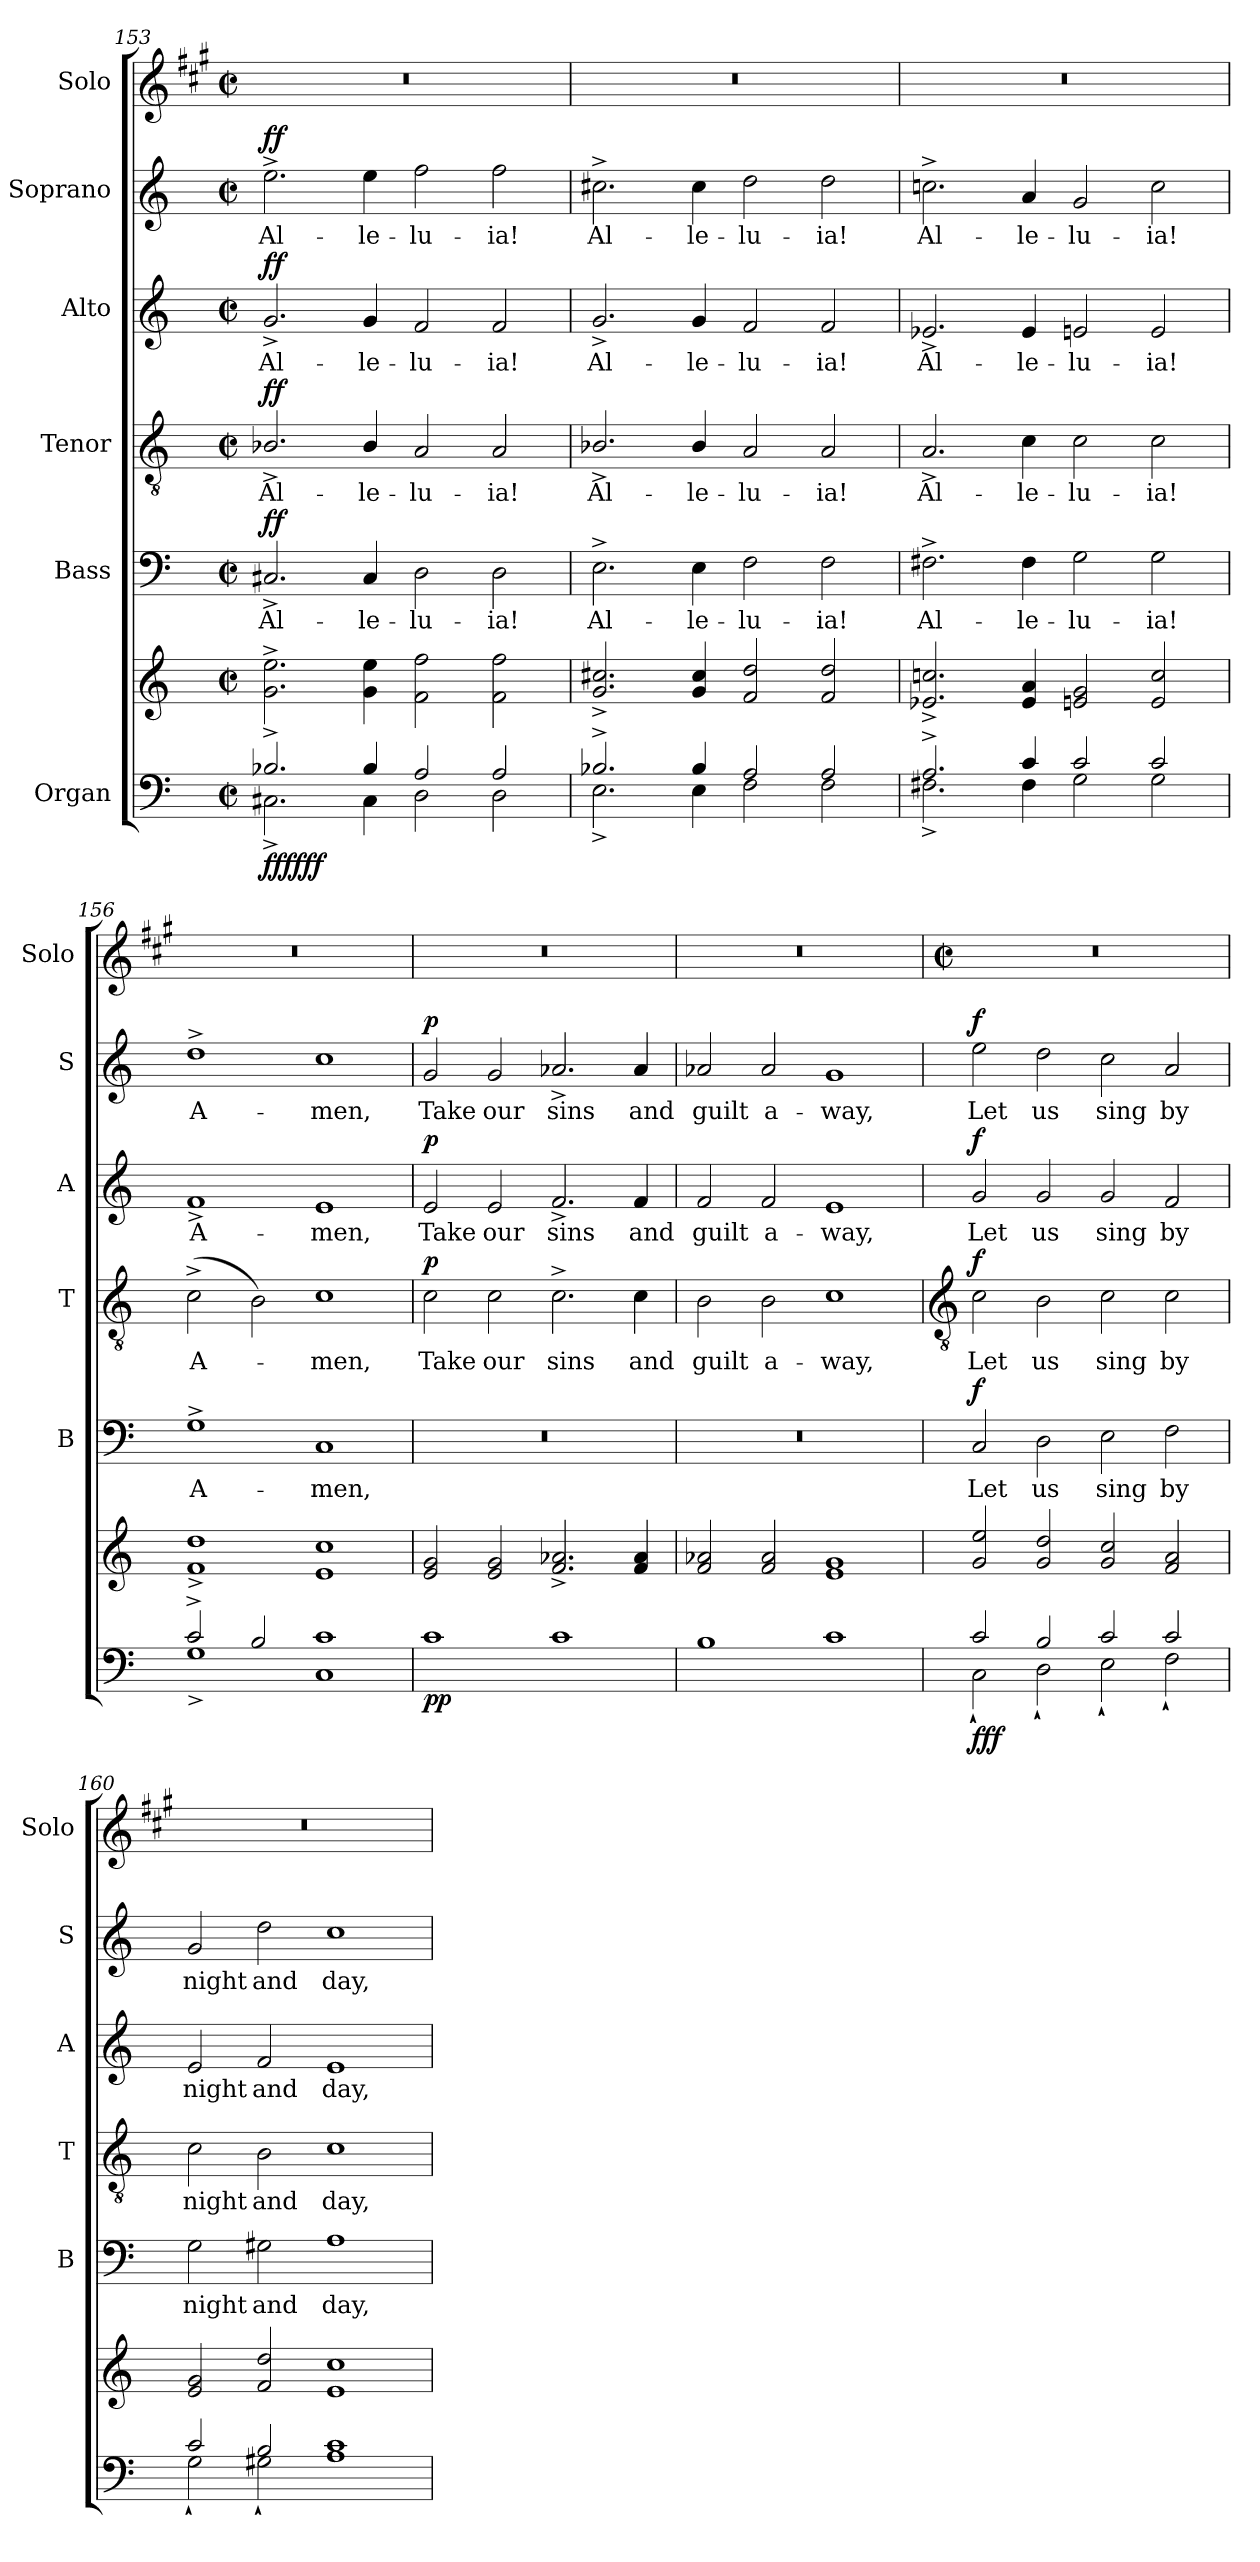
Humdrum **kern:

**kern	**kern	**dynam	**kern	**text	**dynam	**kern	**text	**dynam	**kern	**text	**dynam	**kern	**text	**dynam	**kern
*part6	*part6	*part6	*part5	*part5	*part5	*part4	*part4	*part4	*part3	*part3	*part3	*part2	*part2	*part2	*part1
*staff7	*staff6	*staff6/7	*staff5	*staff5	*staff5	*staff4	*staff4	*staff4	*staff3	*staff3	*staff3	*staff2	*staff2	*staff2	*staff1
*I"Organ	*	*	*I"Bass	*	*	*I"Tenor	*	*	*I"Alto	*	*	*I"Soprano	*	*	*I"Solo
*	*	*	*I'B	*	*	*I'T	*	*	*I'A	*	*	*I'S	*	*	*I'Solo
*clefF4	*clefG2	*	*clefF4	*	*	*clefGv2	*	*	*clefG2	*	*	*clefG2	*	*	*clefG2
*k[]	*k[]	*	*k[]	*	*	*k[]	*	*	*k[]	*	*	*k[]	*	*	*k[f#c#g#]
*C:	*C:	*	*C:	*	*	*C:	*	*	*C:	*	*	*C:	*	*	*A:
*M4/2	*M4/2	*	*M4/2	*	*	*M4/2	*	*	*M4/2	*	*	*M4/2	*	*	*M4/2
*met(c|)	*met(c|)	*	*met(c|)	*	*	*met(c|)	*	*	*met(c|)	*	*	*met(c|)	*	*	*met(c|)
=153	=153	=153	=153	=153	=153	=153	=153	=153	=153	=153	=153	=153	=153	=153	=153
*^	*	*	*	*	*	*	*	*	*	*	*	*	*	*	*
!	!	!	!LO:DY:b=2	!	!LO:LY:b	!	!	!LO:LY:b	!	!	!LO:LY:b	!	!	!LO:LY:b	!	!
!	!	!	!LO:DY:n=1:b=2	!	!	!	!	!	!	!	!	!	!	!	!	!
!	!	!	!LO:DY:n=2:b	!	!	!LO:DY:b	!	!	!LO:DY:b	!	!	!LO:DY:b	!	!	!LO:DY:b	!
2.B-X^/	2.C#X^\	2.g^ 2.ee^	ff ff ff	2.C#X^	Al-	ff	2.B-X^/	Al-	ff	2.g^	Al-	ff	2.ee^	Al-	ff	0r
!	!	!	!	!	!LO:LY:b	!	!	!LO:LY:b	!	!	!LO:LY:b	!	!	!LO:LY:b	!	!
4B-/	4C#\	4g 4ee	.	4C#	-le-	.	4B-/	-le-	.	4g	-le-	.	4ee	-le-	.	.
!	!	!	!	!	!LO:LY:b	!	!	!LO:LY:b	!	!	!LO:LY:b	!	!	!LO:LY:b	!	!
2A/	2D\	2f 2ff	.	2D	-lu-	.	2A	-lu-	.	2f	-lu-	.	2ff	-lu-	.	.
!	!	!	!	!	!LO:LY:b	!	!	!LO:LY:b	!	!	!LO:LY:b	!	!	!LO:LY:b	!	!
2A/	2D\	2f 2ff	.	2D	-ia!	.	2A	-ia!	.	2f	-ia!	.	2ff	-ia!	.	.
=154	=154	=154	=154	=154	=154	=154	=154	=154	=154	=154	=154	=154	=154	=154	=154	=154
!	!	!	!	!	!LO:LY:b	!	!	!LO:LY:b	!	!	!LO:LY:b	!	!	!LO:LY:b	!	!
2.B-X^/	2.E^\	2.g^ 2.cc#X^	.	2.E^	Al-	.	2.B-X^/	Al-	.	2.g^	Al-	.	2.cc#X^	Al-	.	0r
!	!	!	!	!	!LO:LY:b	!	!	!LO:LY:b	!	!	!LO:LY:b	!	!	!LO:LY:b	!	!
4B-/	4E\	4g 4cc#	.	4E	-le-	.	4B-/	-le-	.	4g	-le-	.	4cc#	-le-	.	.
!	!	!	!	!	!LO:LY:b	!	!	!LO:LY:b	!	!	!LO:LY:b	!	!	!LO:LY:b	!	!
2A/	2F\	2f 2dd	.	2F	-lu-	.	2A	-lu-	.	2f	-lu-	.	2dd	-lu-	.	.
!	!	!	!	!	!LO:LY:b	!	!	!LO:LY:b	!	!	!LO:LY:b	!	!	!LO:LY:b	!	!
2A/	2F\	2f 2dd	.	2F	-ia!	.	2A	-ia!	.	2f	-ia!	.	2dd	-ia!	.	.
=155	=155	=155	=155	=155	=155	=155	=155	=155	=155	=155	=155	=155	=155	=155	=155	=155
!	!	!	!	!	!LO:LY:b	!	!	!LO:LY:b	!	!	!LO:LY:b	!	!	!LO:LY:b	!	!
2.A^/	2.F#X^\	2.e-X^ 2.ccn^	.	2.F#X^	Al-	.	2.A^	Al-	.	2.e-X^	Al-	.	2.ccn^	Al-	.	0r
!	!	!	!	!	!LO:LY:b	!	!	!LO:LY:b	!	!	!LO:LY:b	!	!	!LO:LY:b	!	!
4c/	4F#\	4e- 4a	.	4F#	-le-	.	4c	-le-	.	4e-	-le-	.	4a	-le-	.	.
!	!	!	!	!	!LO:LY:b	!	!	!LO:LY:b	!	!	!LO:LY:b	!	!	!LO:LY:b	!	!
2c/	2G\	2en 2g	.	2G	-lu-	.	2c	-lu-	.	2en	-lu-	.	2g	-lu-	.	.
!	!	!	!	!	!LO:LY:b	!	!	!LO:LY:b	!	!	!LO:LY:b	!	!	!LO:LY:b	!	!
2c/	2G\	2e 2cc	.	2G	-ia!	.	2c	-ia!	.	2e	-ia!	.	2cc	-ia!	.	.
=156	=156	=156	=156	=156	=156	=156	=156	=156	=156	=156	=156	=156	=156	=156	=156	=156
!	!	!	!	!	!LO:LY:b	!	!	!LO:LY:b	!	!	!LO:LY:b	!	!	!LO:LY:b	!	!
2c^/	1G^\	1f^ 1dd^	.	1G^	A-	.	(>2c^	A-	.	1f^	A-	.	1dd^	A-	.	0r
2B/	.	.	.	.	.	.	2B)	.	.	.	.	.	.	.	.	.
!	!	!	!	!	!LO:LY:b	!	!	!LO:LY:b	!	!	!LO:LY:b	!	!	!LO:LY:b	!	!
1c/	1C\	1e 1cc	.	1C	-men,	.	1c	men,	.	1e	-men,	.	1cc	-men,	.	.
=157	=157	=157	=157	=157	=157	=157	=157	=157	=157	=157	=157	=157	=157	=157	=157	=157
!	!	!	!LO:DY:b=2	!	!	!	!	!LO:LY:b	!	!	!LO:LY:b	!	!	!LO:LY:b	!	!
!	!	!	!LO:DY:n=1:b	!	!	!	!	!	!LO:DY:b	!	!	!LO:DY:b	!	!	!LO:DY:b	!
1c/	0ryy	2e 2g	p p	0r	.	.	2c	Take	p	2e	Take	p	2g	Take	p	0r
!	!	!	!	!	!	!	!	!LO:LY:b	!	!	!LO:LY:b	!	!	!LO:LY:b	!	!
.	.	2e 2g	.	.	.	.	2c	our	.	2e	our	.	2g	our	.	.
!	!	!	!	!	!	!	!	!LO:LY:b	!	!	!LO:LY:b	!	!	!LO:LY:b	!	!
1c/	.	2.f^ 2.a-X^	.	.	.	.	2.c^	sins	.	2.f^	sins	.	2.a-X^	sins	.	.
!	!	!	!	!	!	!	!	!LO:LY:b	!	!	!LO:LY:b	!	!	!LO:LY:b	!	!
.	.	4f 4a-	.	.	.	.	4c	and	.	4f	and	.	4a-	and	.	.
=158	=158	=158	=158	=158	=158	=158	=158	=158	=158	=158	=158	=158	=158	=158	=158	=158
!	!	!	!	!	!	!	!	!LO:LY:b	!	!	!LO:LY:b	!	!	!LO:LY:b	!	!
1B/	0ryy	2f 2a-X	.	0r	.	.	2B	guilt	.	2f	guilt	.	2a-X	guilt	.	0r
!	!	!	!	!	!	!	!	!LO:LY:b	!	!	!LO:LY:b	!	!	!LO:LY:b	!	!
.	.	2f 2a-	.	.	.	.	2B	a-	.	2f	a-	.	2a-	a-	.	.
!	!	!	!	!	!	!	!	!LO:LY:b	!	!	!LO:LY:b	!	!	!LO:LY:b	!	!
1c/	.	1e 1g	.	.	.	.	1c	-way,	.	1e	-way,	.	1g	-way,	.	.
!!LO:LB:g=z
=159	=159	=159	=159	=159	=159	=159	=159	=159	=159	=159	=159	=159	=159	=159	=159	=159
*	*	*	*	*	*	*	*clefGv2	*	*	*	*	*	*	*	*	*
*	*	*	*	*	*	*	*	*	*	*	*	*	*	*	*	*M4/2
*	*	*	*	*	*	*	*	*	*	*	*	*	*	*	*	*met(c|)
*	*	*^	*	*	*	*	*	*	*	*	*	*	*	*	*	*
!	!	!	!	!LO:DY:b=2	!	!LO:LY:b	!	!	!LO:LY:b	!	!	!LO:LY:b	!	!	!LO:LY:b	!	!
!	!	!	!	!LO:DY:n=1:b=2	!	!	!	!	!	!	!	!	!	!	!	!	!
!	!	!	!	!LO:DY:n=2:b	!	!	!LO:DY:b	!	!	!LO:DY:b	!	!	!LO:DY:b	!	!	!LO:DY:b	!
2c/	2C`\	2g 2ee	0ryy	f f f	2C	Let	f	2c	Let	f	2g	Let	f	2ee	Let	f	0r
!	!	!	!	!	!	!LO:LY:b	!	!	!LO:LY:b	!	!	!LO:LY:b	!	!	!LO:LY:b	!	!
2B/	2D`\	2g 2dd	.	.	2D	us	.	2B	us	.	2g	us	.	2dd	us	.	.
!	!	!	!	!	!	!LO:LY:b	!	!	!LO:LY:b	!	!	!LO:LY:b	!	!	!LO:LY:b	!	!
2c/	2E`\	2g 2cc	.	.	2E	sing	.	2c	sing	.	2g	sing	.	2cc	sing	.	.
!	!	!	!	!	!	!LO:LY:b	!	!	!LO:LY:b	!	!	!LO:LY:b	!	!	!LO:LY:b	!	!
2c/	2F`\	2f 2a	.	.	2F	by	.	2c	by	.	2f	by	.	2a	by	.	.
=160	=160	=160	=160	=160	=160	=160	=160	=160	=160	=160	=160	=160	=160	=160	=160	=160	=160
!	!	!	!	!	!	!LO:LY:b	!	!	!LO:LY:b	!	!	!LO:LY:b	!	!	!LO:LY:b	!	!
2c/	2G`\	2e 2g	0ryy	.	2G	night	.	2c	night	.	2e	night	.	2g	night	.	0r
!	!	!	!	!	!	!LO:LY:b	!	!	!LO:LY:b	!	!	!LO:LY:b	!	!	!LO:LY:b	!	!
2B/	2G#X`\	2f 2dd	.	.	2G#X	and	.	2B	and	.	2f	and	.	2dd	and	.	.
!	!	!	!	!	!	!LO:LY:b	!	!	!LO:LY:b	!	!	!LO:LY:b	!	!	!LO:LY:b	!	!
1c/	1A\	1e 1cc	.	.	1A	day,	.	1c	day,	.	1e	day,	.	1cc	day,	.	.
*v	*v	*	*	*	*	*	*	*	*	*	*	*	*	*	*	*	*
*	*v	*v	*	*	*	*	*	*	*	*	*	*	*	*	*	*
=	=	=	=	=	=	=	=	=	=	=	=	=	=	=	=
*-	*-	*-	*-	*-	*-	*-	*-	*-	*-	*-	*-	*-	*-	*-	*-
